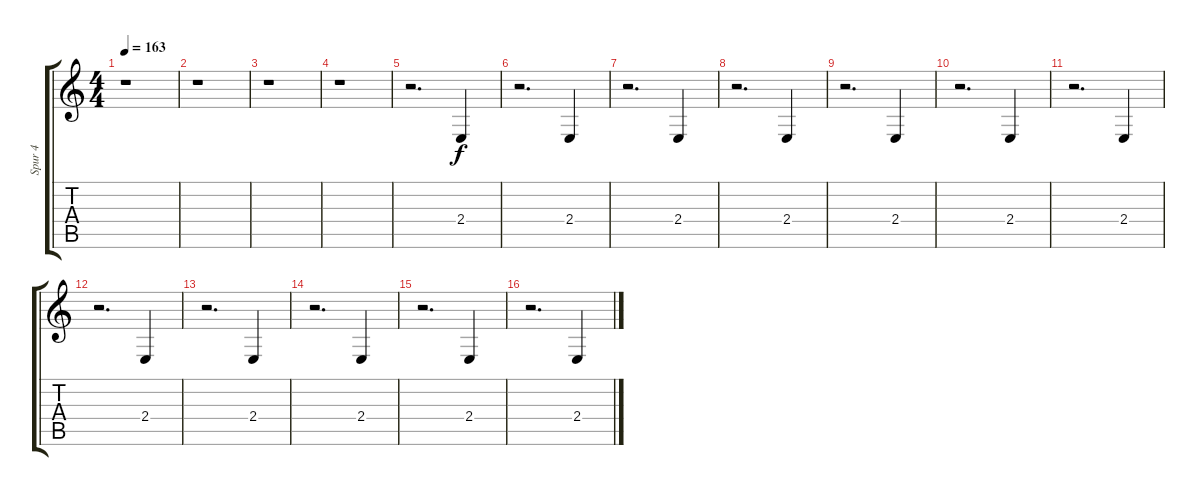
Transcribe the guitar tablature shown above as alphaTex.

\track ("Spur 4" "Spur 4") {instrument reversecymbal}
\staff {score tabs}
\tuning (E4 B3 G3 D3 A2 E2) {hide}
\ts (4 4)
\tempo 163
\clef g2
\ks c
r.1{dy f} |
r.1 |
r.1 |
r.1 |
r.2{d} 2.4.4 |
r.2{d} 2.4.4 |
r.2{d} 2.4.4 |
r.2{d} 2.4.4 |
r.2{d} 2.4.4 |
r.2{d} 2.4.4 |
r.2{d} 2.4.4 |
r.2{d} 2.4.4 |
r.2{d} 2.4.4 |
r.2{d} 2.4.4 |
r.2{d} 2.4.4 |
r.2{d} 2.4.4
